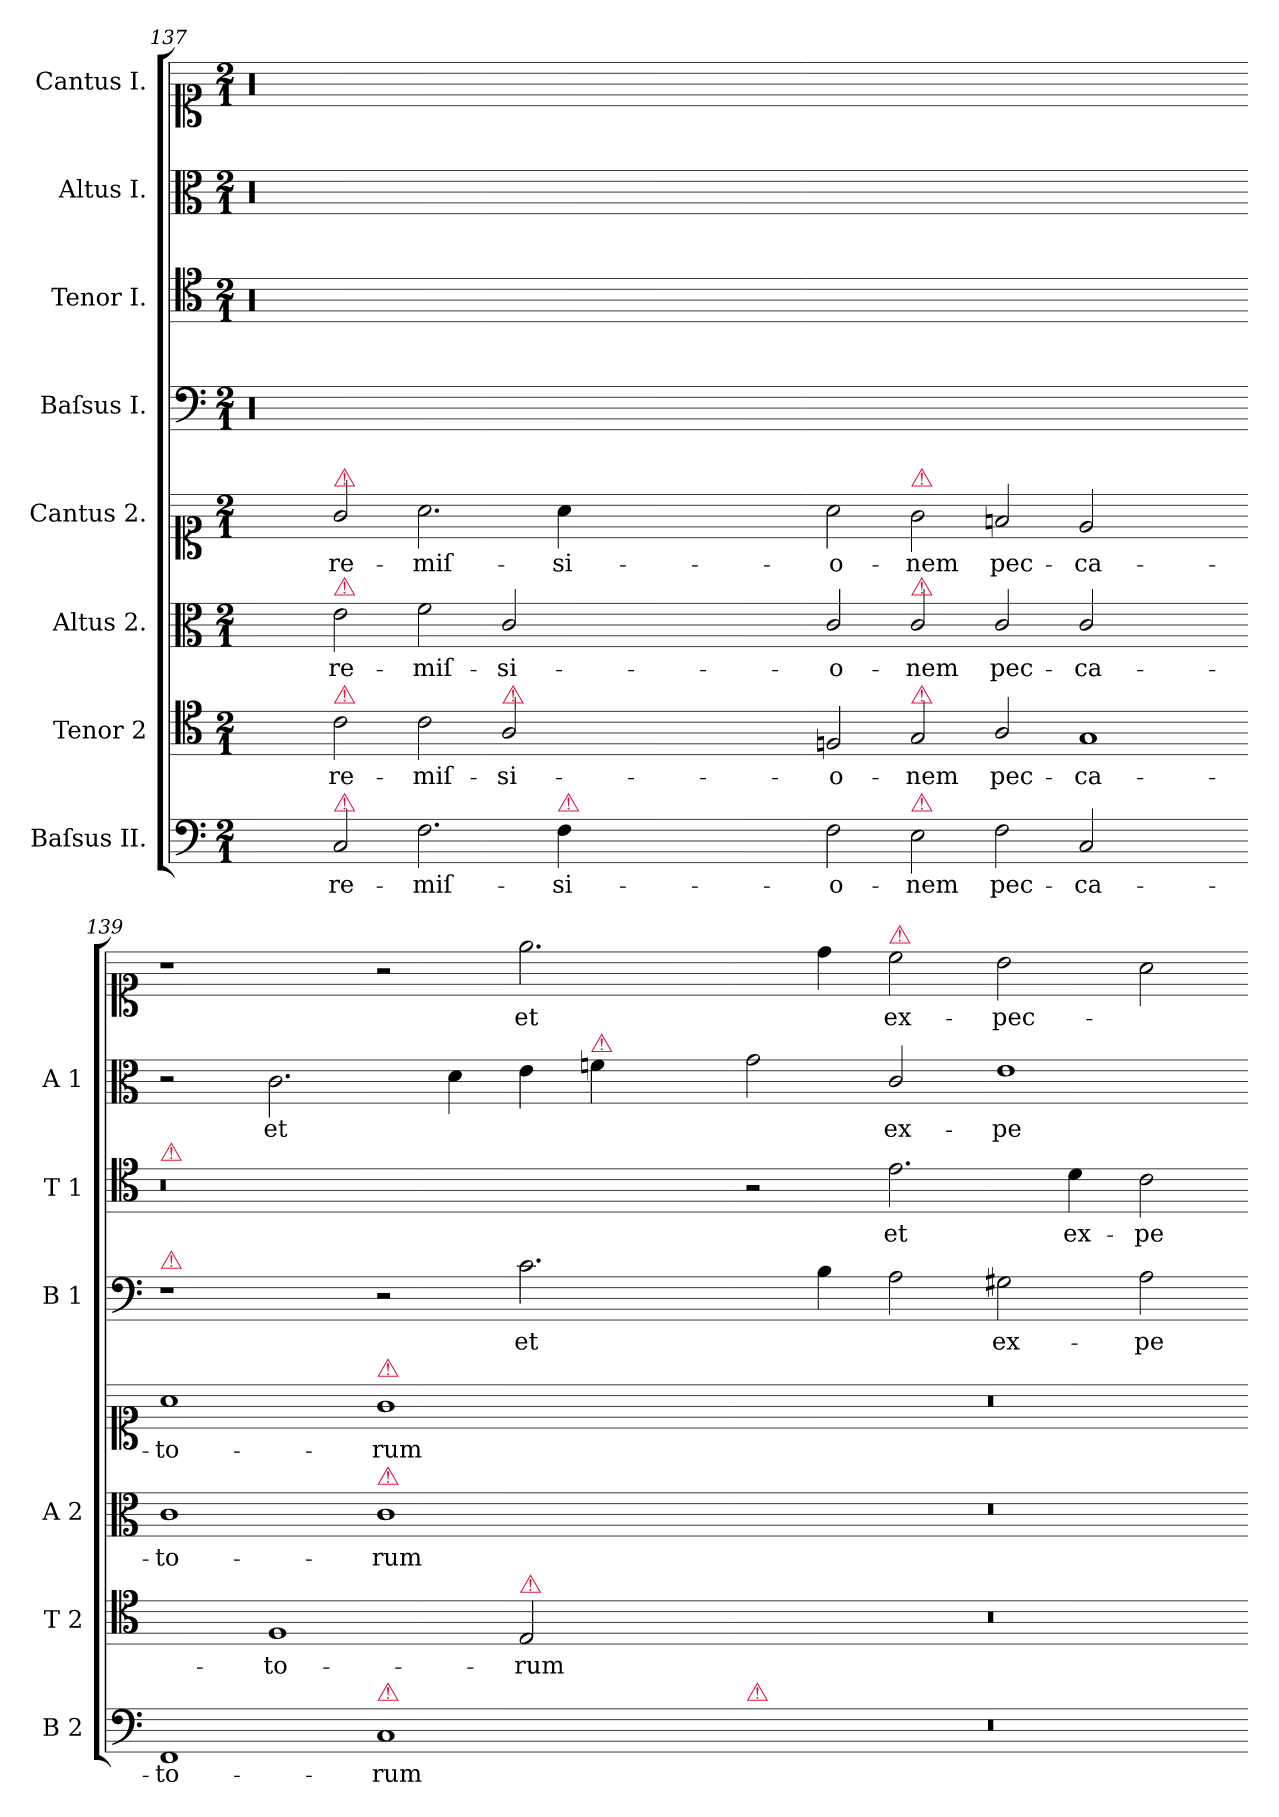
**kern	**text	**kern	**text	**kern	**text	**kern	**text	**kern	**text	**kern	**text	**kern	**text	**kern	**text
*part8	*part8	*part7	*part7	*part6	*part6	*part5	*part5	*part4	*part4	*part3	*part3	*part2	*part2	*part1	*part1
*staff8	*staff8	*staff7	*staff7	*staff6	*staff6	*staff5	*staff5	*staff4	*staff4	*staff3	*staff3	*staff2	*staff2	*staff1	*staff1
*I"Baſsus II.	*	*I"Tenor 2	*	*I"Altus 2.	*	*I"Cantus 2.	*	*I"Baſsus I.	*	*I"Tenor I.	*	*I"Altus I.	*	*I"Cantus I.	*
*I'B 2	*	*I'T 2	*	*I'A 2	*	*	*	*I'B 1	*	*I'T 1	*	*I'A 1	*	*	*
*clefF4	*	*clefC4	*	*clefC3	*	*clefC1	*	*clefF4	*	*clefC4	*	*clefC3	*	*clefC1	*
*k[]	*	*k[]	*	*k[]	*	*k[]	*	*k[]	*	*k[]	*	*k[]	*	*k[]	*
*a:	*	*a:	*	*a:	*	*a:	*	*a:	*	*a:	*	*a:	*	*a:	*
*M2/1	*	*M2/1	*	*M2/1	*	*M2/1	*	*M2/1	*	*M2/1	*	*M2/1	*	*M2/1	*
=137	=137	=137	=137	=137	=137	=137	=137	=137	=137	=137	=137	=137	=137	=137	=137
2ryy	.	2ryy	.	2ryy	.	2ryy	.	00r	.	00r	.	00r	.	00r	.
!	!	!	!	!	!	!LO:TX:a:color=crimson:t=⚠	!	!	!	!	!	!	!	!	!
!	!	!	!	!LO:TX:a:color=crimson:t=⚠	!	!	!	!	!	!	!	!	!	!	!
!	!	!LO:TX:a:color=crimson:t=⚠	!	!	!	!	!	!	!	!	!	!	!	!	!
!LO:TX:a:color=crimson:t=⚠	!	!	!	!	!	!	!	!	!	!	!	!	!	!	!
2C/	re-	2c\	re-	2e\	re-	2g/	re-	.	.	.	.	.	.	.	.
2.F\	-miſ-	2c\	-miſ-	2f\	-miſ-	2.a\	-miſ-	.	.	.	.	.	.	.	.
!	!	!LO:TX:a:color=crimson:t=⚠	!	!	!	!	!	!	!	!	!	!	!	!	!
.	.	2A/	-si-	2c/	-si-	.	.	.	.	.	.	.	.	.	.
!LO:TX:a:color=crimson:t=⚠	!	!	!	!	!	!	!	!	!	!	!	!	!	!	!
4F\	-si-	.	.	.	.	4a\	-si-	.	.	.	.	.	.	.	.
0ryy	.	0ryy	.	0ryy	.	0ryy	.	.	.	.	.	.	.	.	.
=138-	=138-	=138-	=138-	=138-	=138-	=138-	=138-	=138-	=138-	=138-	=138-	=138-	=138-	=138-	=138-
2F\	-o-	2Fn/	-o-	2c/	-o-	2a\	-o-	0ryy	.	0ryy	.	0ryy	.	0ryy	.
!	!	!	!	!	!	!LO:TX:a:color=crimson:t=⚠	!	!	!	!	!	!	!	!	!
!	!	!	!	!LO:TX:a:color=crimson:t=⚠	!	!	!	!	!	!	!	!	!	!	!
!	!	!LO:TX:a:color=crimson:t=⚠	!	!	!	!	!	!	!	!	!	!	!	!	!
!LO:TX:a:color=crimson:t=⚠	!	!	!	!	!	!	!	!	!	!	!	!	!	!	!
2E\	-nem	2G/	-nem	2c/	-nem	2g\	-nem	.	.	.	.	.	.	.	.
2F\	pec-	2A/	pec-	2c/	pec-	2fn/	pec-	.	.	.	.	.	.	.	.
2C/	-ca-	1G/	-ca-	2c/	-ca-	2e/	-ca-	.	.	.	.	.	.	.	.
2ryy	.	.	.	2ryy	.	2ryy	.	2ryy	.	2ryy	.	2ryy	.	2ryy	.
=139-	=139-	=139-	=139-	=139-	=139-	=139-	=139-	=139-	=139-	=139-	=139-	=139-	=139-	=139-	=139-
!	!	!	!	!	!	!	!	!	!	!LO:TX:a:color=crimson:t=⚠	!	!	!	!	!
!	!	!	!	!	!	!	!	!LO:TX:a:color=crimson:t=⚠	!	!	!	!	!	!	!
1FF	-to-	2ryy	.	1c	-to-	1a	-to-	1r	.	0r	.	2r	.	1r	.
.	.	1F	-to-	.	.	.	.	.	.	.	.	2.c\	et	.	.
!	!	!	!	!	!	!LO:TX:a:color=crimson:t=⚠	!	!	!	!	!	!	!	!	!
!	!	!	!	!LO:TX:a:color=crimson:t=⚠	!	!	!	!	!	!	!	!	!	!	!
!LO:TX:a:color=crimson:t=⚠	!	!	!	!	!	!	!	!	!	!	!	!	!	!	!
1C	-rum	.	.	1c	-rum	1g	-rum	2r	.	.	.	.	.	2r	.
.	.	.	.	.	.	.	.	.	.	.	.	4d\	.	.	.
!	!	!LO:TX:a:color=crimson:t=⚠	!	!	!	!	!	!	!	!	!	!	!	!	!
.	.	2E/	-rum	.	.	.	.	2.c\	et	.	.	4e\	.	2.ee\	et
!	!	!	!	!	!	!	!	!	!	!	!	!LO:TX:a:color=crimson:t=⚠	!	!	!
.	.	.	.	.	.	.	.	.	.	.	.	4fn\	.	.	.
4ryy	.	4ryy	.	4ryy	.	4ryy	.	.	.	4ryy	.	4ryy	.	.	.
=140-	=140-	=140-	=140-	=140-	=140-	=140-	=140-	=140-	=140-	=140-	=140-	=140-	=140-	=140-	=140-
!LO:TX:a:color=crimson:t=⚠	!	!	!	!	!	!	!	!	!	!	!	!	!	!	!
0r	.	0r	.	0r	.	0r	.	4ryy	.	2r	.	2g\	.	4ryy	.
.	.	.	.	.	.	.	.	4B\	.	.	.	.	.	4dd\	.
!	!	!	!	!	!	!	!	!	!	!	!	!	!	!LO:TX:a:color=crimson:t=⚠	!
.	.	.	.	.	.	.	.	2A\	.	2.e\	et	2c/	ex-	2cc\	ex-
.	.	.	.	.	.	.	.	2G#X\	ex-	.	.	1e	-pe-	2b\	-pec-
.	.	.	.	.	.	.	.	.	.	4d\	ex-	.	.	.	.
.	.	.	.	.	.	.	.	2A\	-pe-	2c\	-pe-	.	.	2a\	.
=-	=-	=-	=-	=-	=-	=-	=-	=-	=-	=-	=-	=-	=-	=-	=-
*-	*-	*-	*-	*-	*-	*-	*-	*-	*-	*-	*-	*-	*-	*-	*-
